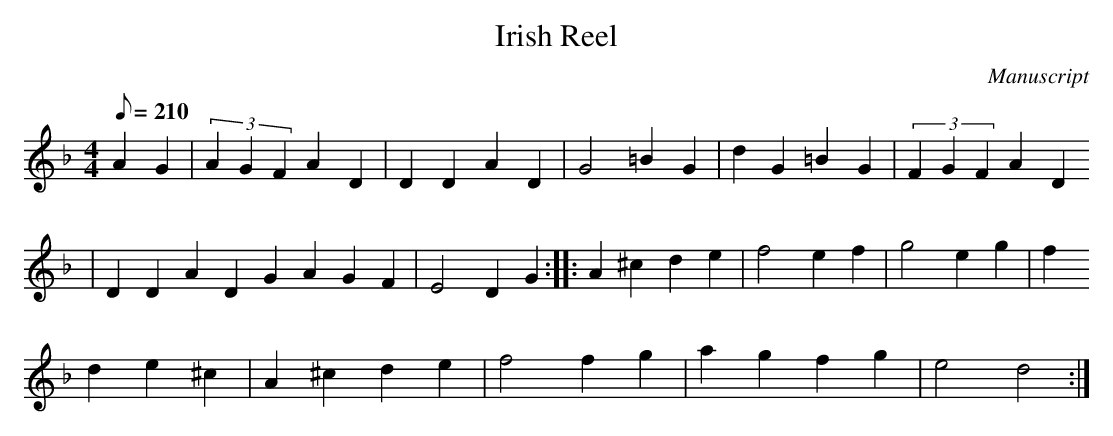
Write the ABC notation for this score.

X:1
T:Irish Reel
M:4/4
L:1/8
Q:210
O:Manuscript
K:F
A2 G2|(3A2G2F2 A2 D2| D2 D2 A2 D2|G4 =B2 G2| d2 G2 =B2 G2|(3F2G2F2 A2 D2
|D2 D2 A2 D2 G2 A2 G2 F2 | E4 D2 G2::A2 ^c2 d2 e2|f4 e2 f2 |g4 e2 g2|f2
d2 e2 ^c2|A2 ^c2 d2 e2 |f4 f2 g2| a2 g2 f2 g2 |e4 d4:|
